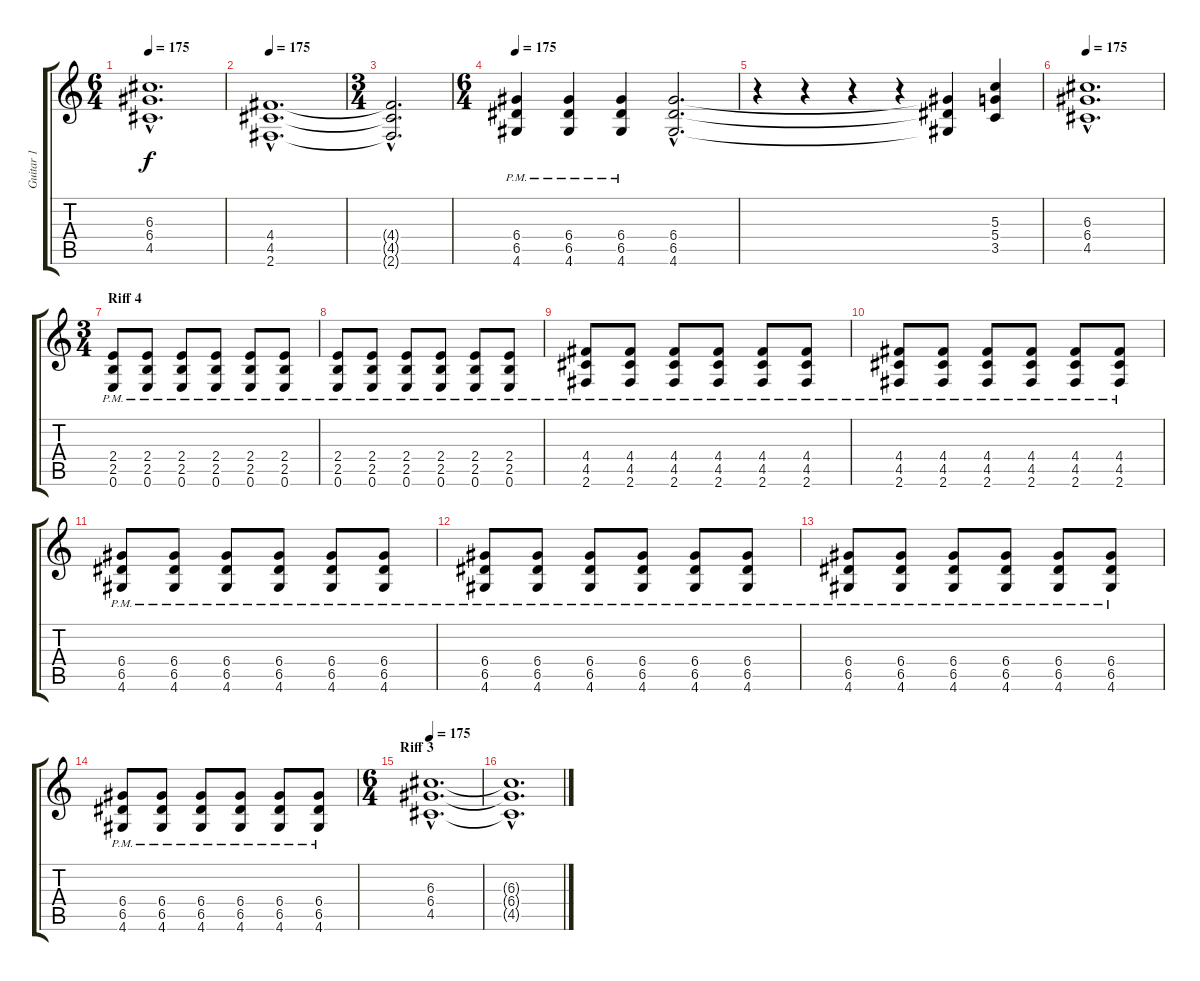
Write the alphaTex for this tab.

\track ("Guitar 1" "Guitar 1") {instrument distortionguitar}
\staff {score tabs}
\tuning (E4 B3 G3 D3 A2 E2) {hide}
\ts (6 4)
\tempo 175
\clef g2
\ks c
(6.3{hac t} 6.4{hac t} 4.5{hac t}).1{d dy f} |
\tempo 175
(4.4{hac} 4.5{hac} 2.6{hac}).1{d} |
\ts (3 4)
(4.4{hac t} 4.5{hac t} 2.6{hac t}).2{d} |
\ts (6 4)
\tempo 175
(6.4{pm} 6.5{pm} 4.6).4 (6.4{pm} 6.5{pm} 4.6).4 (6.4{pm} 6.5{pm} 4.6).4 (6.4{hac} 6.5{hac} 4.6{hac}).2{d} |
r.4 r.4 r.4 r.4 (6.4{t} 6.5{t} 4.6{t}).4 (5.3 5.4 3.5).4 |
\tempo 175
(6.3{hac} 6.4{hac} 4.5{hac}).1{d} |
\ts (3 4)
\section ("" "Riff 4")
(2.4{pm} 2.5{pm} 0.6).8 (2.4{pm} 2.5{pm} 0.6).8 (2.4{pm} 2.5{pm} 0.6).8 (2.4{pm} 2.5{pm} 0.6).8 (2.4{pm} 2.5{pm} 0.6).8 (2.4{pm} 2.5{pm} 0.6).8 |
(2.4{pm} 2.5{pm} 0.6).8 (2.4{pm} 2.5{pm} 0.6).8 (2.4{pm} 2.5{pm} 0.6).8 (2.4{pm} 2.5{pm} 0.6).8 (2.4{pm} 2.5{pm} 0.6).8 (2.4{pm} 2.5{pm} 0.6).8 |
(4.4{pm} 4.5{pm} 2.6).8 (4.4{pm} 4.5{pm} 2.6).8 (4.4{pm} 4.5{pm} 2.6).8 (4.4{pm} 4.5{pm} 2.6).8 (4.4{pm} 4.5{pm} 2.6).8 (4.4{pm} 4.5{pm} 2.6).8 |
(4.4{pm} 4.5{pm} 2.6).8 (4.4{pm} 4.5{pm} 2.6).8 (4.4{pm} 4.5{pm} 2.6).8 (4.4{pm} 4.5{pm} 2.6).8 (4.4{pm} 4.5{pm} 2.6).8 (4.4{pm} 4.5{pm} 2.6).8 |
(6.4{pm} 6.5{pm} 4.6).8 (6.4{pm} 6.5{pm} 4.6).8 (6.4{pm} 6.5{pm} 4.6).8 (6.4{pm} 6.5{pm} 4.6).8 (6.4{pm} 6.5{pm} 4.6).8 (6.4{pm} 6.5{pm} 4.6).8 |
(6.4{pm} 6.5{pm} 4.6).8 (6.4{pm} 6.5{pm} 4.6).8 (6.4{pm} 6.5{pm} 4.6).8 (6.4{pm} 6.5{pm} 4.6).8 (6.4{pm} 6.5{pm} 4.6).8 (6.4{pm} 6.5{pm} 4.6).8 |
(6.4{pm} 6.5{pm} 4.6).8 (6.4{pm} 6.5{pm} 4.6).8 (6.4{pm} 6.5{pm} 4.6).8 (6.4{pm} 6.5{pm} 4.6).8 (6.4{pm} 6.5{pm} 4.6).8 (6.4{pm} 6.5{pm} 4.6).8 |
(6.4{pm} 6.5{pm} 4.6).8 (6.4{pm} 6.5{pm} 4.6).8 (6.4{pm} 6.5{pm} 4.6).8 (6.4{pm} 6.5{pm} 4.6).8 (6.4{pm} 6.5{pm} 4.6).8 (6.4{pm} 6.5{pm} 4.6).8 |
\ts (6 4)
\section ("" "Riff 3")
\tempo 175
(6.3{hac} 6.4{hac} 4.5{hac}).1{d} |
(6.3{hac t} 6.4{hac t} 4.5{hac t}).1{d}
